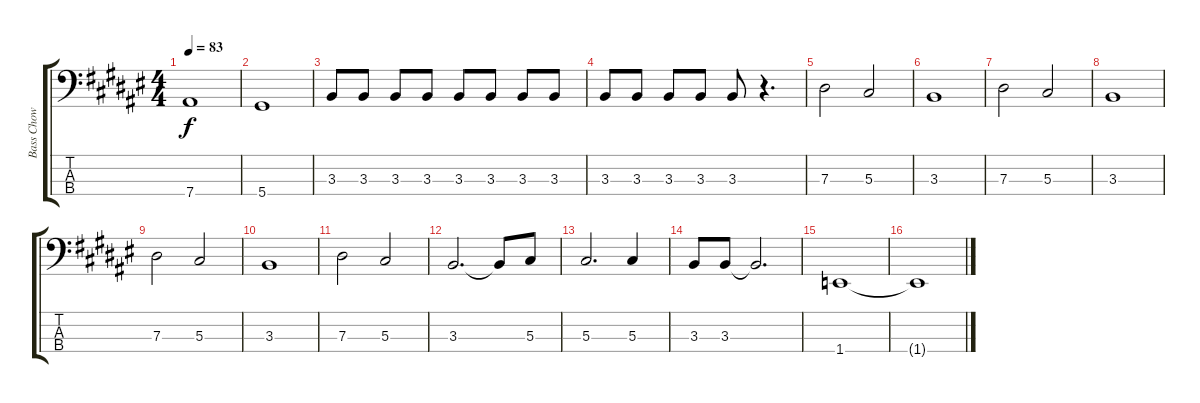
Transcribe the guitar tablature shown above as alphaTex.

\track ("Bass Chow" "Bass Chow") {instrument electricbassfinger}
\staff {score tabs}
\tuning (Gb2 Db2 Ab1 Eb1) {hide}
\ts (4 4)
\tempo 83
\clef f4
\ks d#minor
7.4.1{dy f} |
5.4.1 |
3.3.8 3.3.8 3.3.8 3.3.8 3.3.8 3.3.8 3.3.8 3.3.8 |
3.3.8 3.3.8 3.3.8 3.3.8 3.3.8 r.4{d} |
7.3.2 5.3.2 |
3.3.1 |
7.3.2 5.3.2 |
3.3.1 |
7.3.2 5.3.2 |
3.3.1 |
7.3.2 5.3.2 |
3.3.2{d} 3.3{t}.8 5.3.8 |
5.3.2{d} 5.3.4 |
3.3.8 3.3.8 3.3{t}.2{d} |
1.4.1 |
1.4{t}.1
